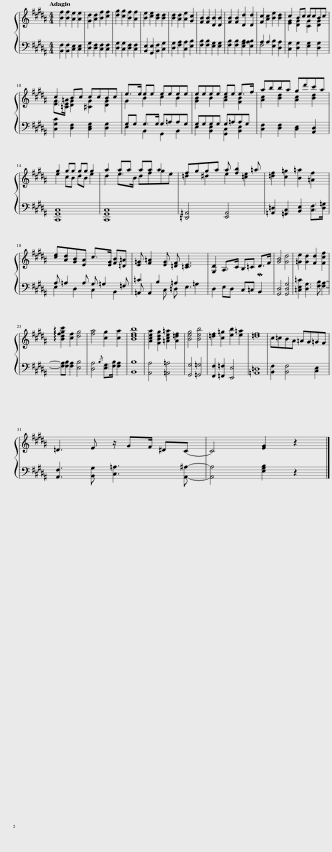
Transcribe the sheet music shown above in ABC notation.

X:1
%%score { ( 1 4 ) | ( 2 3 ) }
L:1/8
Q:1/4=71
M:4/4
I:linebreak $
K:B
V:1 treble
V:4 treble
V:2 bass
V:3 bass
V:1
 [Bf]2 [Bf]2 [Ae]2 [Ae]2 | [Gd]2 [Ad]2 [Bf]2 [cf]2 | [dg]2 [cg]2 [Bf]2 [Af]2 | [Be]2 [ce]2 [Bd]2 [Bd]2 | [Bd]2 [Ad]2 [Ae]2 [Gc]2 | %5
 [FB]2 [FB]2 [DB]2 [DB]2 | [FB]2 [FB]2 [Dd]2 [Dd]2 | [Fc]2 [Ac]2 [Be]2 [Bd]2 | c2 Bc ccBc |$ c2 Bc ccBc | %10
 e>e ee eeee | eeee ee e>f | abba gd'c'a |$ g2 gg gg g2 | a2 aa aa a2 | %15
 fgga a [fb]2 =a | [=df]2 [c=g]2 [B=a]2 [=Af]2 |$ [ce][Ad][GB][EA] c>[EG] [FB][=D=A] | [E=G] [F=A]2 [EG] [=DF] [=CE]3 | [G,D]2 A,>C B,=C D>F | %20
 [GB]4 [Gd]4 | [=Ge]2 [Gd]2 [Fd]2 [Fcf]2 |$ !arpeggio![Bdfgc']2 [cf]2 [dg]4 | [fa]4 [cg]2 [ca]2 | [Bdfb]8 | %25
 [Acea]2 [FBdg]2 [=Ace=a]2 [A=df]2 | [Beg]4 [Beb]4 | [=df]2 [c=g]2 [eb]2 [e=a]2 | [=df]8 | c=cBA =AG=GF |$ %30
 =D3 E z/ GF/ ^DC- | C4 [EG]2 z2 |] %32
V:2
 [B,,F,]2 [B,,F,]2 [C,E,]2 [C,E,]2 | [D,G,]2 [D,F,]2 [C,F,]2 [C,F,]2 | [D,G,]2 [C,G,]2 [D,F,]2 [C,F,]2 | [B,,E,]2 [G,,E,]2 [B,,F,]2 [C,G,]2 | [D,G,]2 [F,A,]2 [C,A,]2 [E,B,]2 | %5
 [F,B,]2 [F,B,]2 [E,G,]2 [E,G,]2 | [F,B,]2 [F,B,]2 [E,G,B,]2 [E,A,B,]2 | A,2 A,2 [E,B,]2 [D,A,]2 | [C,G,]2 [D,G,]2 [E,G,]2 [D,G,]2 |$ [C,G,C]2 [D,F,]2 [C,E,G,]2 [D,G,]2 | %10
 G,G, G,>G, G,=A,A,G, | G,G,G,G, G,=A,A,G, | [C,F,]2 [D,F,]2 [C,E,]2 [A,,D,]2 |$ [C,,G,,C,]8 | [C,,G,,C,]8 | %15
 [=D,,=A,,]4 [E,,A,,]4 | [=A,,=D,]2 [=G,,C,]2 [B,,E,]2 [C,F,]>[D,=G,] |$ A, =A,2 A, G, =G,2 =F, | =A,, A,,2 C, =D, E,3 | D,2 E,D, C,=C, MB,,2 | %20
 [G,,D,]4 [G,,D,G,]4 | [=C,E,=C]2 [D,G,]3 [F,B,] [F,A,]2- |$ [F,A,][F,B,] [F,A,]2 [E,B,]4 | [D,A,]4{/B,} [E,G,]>[F,B,] [F,A,]2 | [B,,B,]8 | %25
 [A,,A,]4 [=A,,=A,]4 | [G,,G,]4 [=G,,=G,]4 | [F,,F,]2 [=F,,=F,]2 [E,,E,]4 | [=A,,=D,]8 | [B,,F,]2 [B,,F,]4 [C,E,]2 |$ %30
 [A,,F,]3 [B,,G,] [C,=A,]3 [A,,^A,]- | [A,,A,]4 [E,G,B,]2 z2 |] %32
V:3
 x8 | x8 | x8 | x8 | x8 | %5
 x8 | x8 | F,4 x4 | x8 |$ x8 | %10
 E,2 B,,2 G,,2 B,,2 | E,2 [B,,E,]2 [G,,C,]2 [B,,E,]2 | x8 |$ x8 | x8 | %15
 x8 | x8 |$ E,2 D,2 C,2 B,,2 | =C2 B,2 =A,2 =G,2 | x8 | %20
 x8 | x8 |$ x8 | x8 | x8 | %25
 x8 | x8 | x8 | x8 | x8 |$ %30
 x8 | x8 |] %32
V:4
 x8 | x8 | x8 | x8 | x8 | %5
 x8 | x8 | x8 | [EG]2 [DG]2 [CG]2 [DG]2 |$ [EG]>[=CE=A] [DG]2 [^CG]2 [DG]2 | %10
 G2 B2 c2 B2 | [GB]2 B2 [Ac]2 [FB]2 | [Ac]2 [Bd]2 [Ac]2 [Bd]2 |$ e2 cB dB e2 | d2 e>B dfge | %15
 =d2 ^d2 e2 [=ce]2 | x8 |$ x8 | x8 | x8 | %20
 x8 | x8 |$ x8 | x8 | x8 | %25
 x8 | x8 | x8 | x8 | x8 |$ %30
 x8 | x8 |] %32
